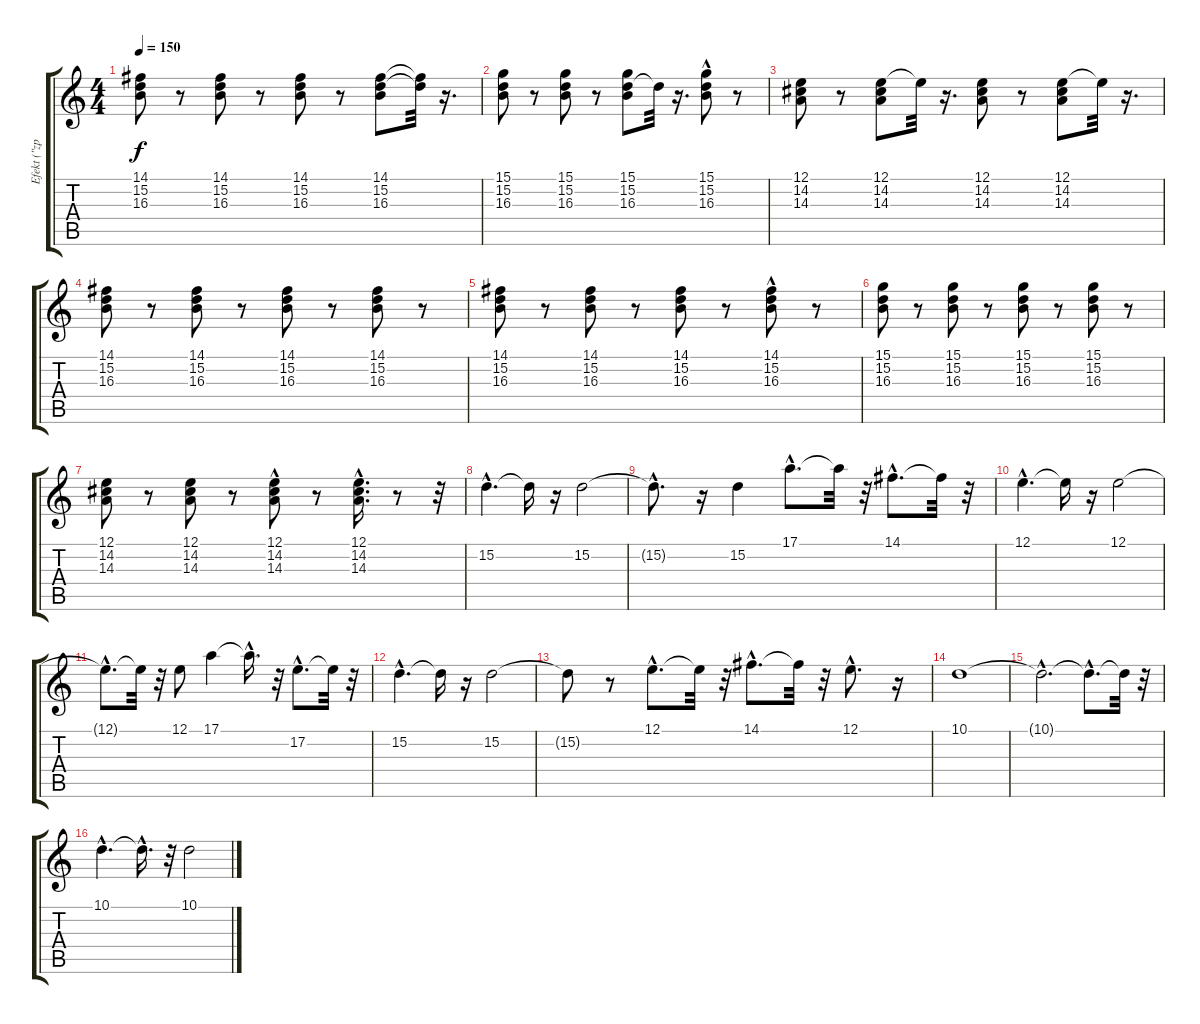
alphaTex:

\track ("Efekt (\"zpìv 2\")" "Efekt (\"zp") {instrument synthstrings1}
\staff {score tabs}
\tuning (E4 B3 G3 D3 A2 E2) {hide}
\ts (4 4)
\tempo 150
\clef g2
\ks c
(14.1 15.2 16.3).8{dy f} r.8 (14.1 15.2 16.3).8 r.8 (14.1 15.2 16.3).8 r.8 (14.1 15.2 16.3).8 (14.1{t} 15.2{t}).32 r.16{d} |
(15.1 15.2 16.3).8 r.8 (15.1 15.2 16.3).8 r.8 (15.1 15.2 16.3).8 15.2{t}.32 r.16{d} (15.1 15.2 16.3{hac}).8 r.8 |
(12.1 14.2 14.3).8 r.8 (12.1 14.2 14.3).8 12.1{t}.32 r.16{d} (12.1 14.2 14.3).8 r.8 (12.1 14.2 14.3).8 12.1{t}.32 r.16{d} |
(14.1 15.2 16.3).8 r.8 (14.1 15.2 16.3).8 r.8 (14.1 15.2 16.3).8 r.8 (14.1 15.2 16.3).8 r.8 |
(14.1 15.2 16.3).8 r.8 (14.1 15.2 16.3).8 r.8 (14.1 15.2 16.3).8 r.8 (14.1 15.2 16.3{hac}).8 r.8 |
(15.1 15.2 16.3).8 r.8 (15.1 15.2 16.3).8 r.8 (15.1 15.2 16.3).8 r.8 (15.1 15.2 16.3).8 r.8 |
(12.1 14.2 14.3).8 r.8 (12.1 14.2 14.3).8 r.8 (12.1 14.2 14.3{hac}).8 r.8 (12.1{hac} 14.2{hac} 14.3{hac}).16{d} r.8 r.32 |
15.2{hac}.4{d volume 16} 15.2{t}.16 r.16 15.2.2 |
15.2{hac t}.8{d} r.16 15.2.4 17.1{hac}.8{d} 17.1{t}.32 r.32 14.1{hac}.8{d} 14.1{t}.32 r.32 |
12.1{hac}.4{d} 12.1{t}.16 r.16 12.1.2 |
12.1{hac t}.8{d} 12.1{t}.32 r.32 12.1.8 17.1.4 17.1{hac t}.16{d} r.32 17.2{hac}.8{d} 17.2{t}.32 r.32 |
15.2{hac}.4{d} 15.2{t}.16 r.16 15.2.2 |
15.2{t}.8 r.8 12.1{hac}.8{d} 12.1{t}.32 r.32 14.1{hac}.8{d} 14.1{t}.32 r.32 12.1{hac}.8{d} r.16 |
10.1.1 |
10.1{hac t}.2{d} 10.1{hac t}.8{d} 10.1{t}.32 r.32 |
10.1{hac}.4{d} 10.1{hac t}.16{d} r.32 10.1.2
